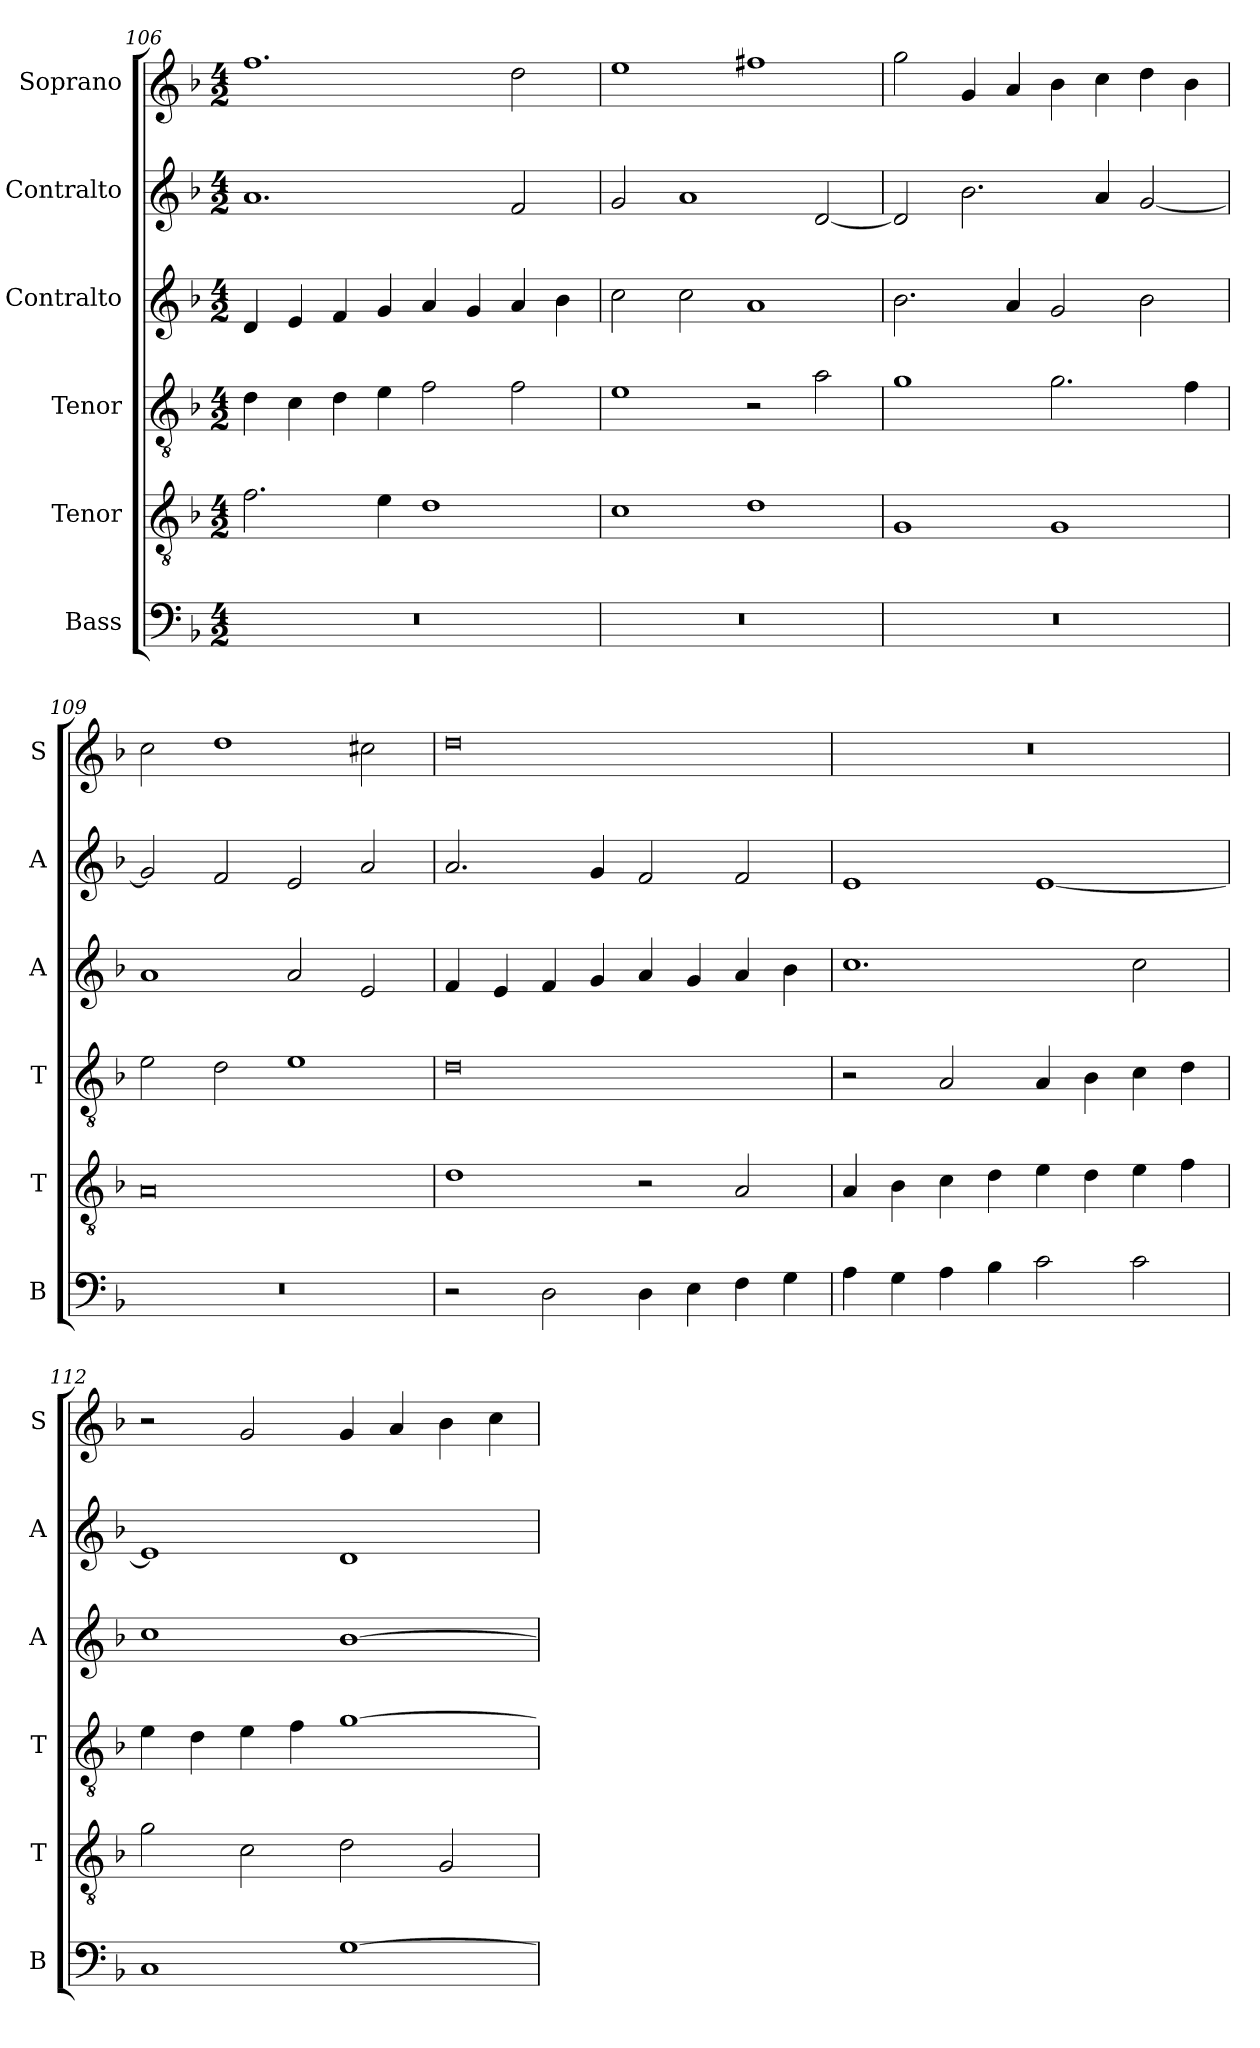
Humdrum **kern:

**kern	**kern	**kern	**kern	**kern	**kern
*part6	*part5	*part4	*part3	*part2	*part1
*staff6	*staff5	*staff4	*staff3	*staff2	*staff1
*I"Bass	*I"Tenor	*I"Tenor	*I"Contralto	*I"Contralto	*I"Soprano
*I'B	*I'T	*I'T	*I'A	*I'A	*I'S
*clefF4	*clefGv2	*clefGv2	*clefG2	*clefG2	*clefG2
*k[b-]	*k[b-]	*k[b-]	*k[b-]	*k[b-]	*k[b-]
*G:dor	*G:dor	*G:dor	*G:dor	*G:dor	*G:dor
*M4/2	*M4/2	*M4/2	*M4/2	*M4/2	*M4/2
=106	=106	=106	=106	=106	=106
0r	2.f	4d	4d	1.a	1.ff
.	.	4c	4e	.	.
.	.	4d	4f	.	.
.	4e	4e	4g	.	.
.	1d	2f	4a	.	.
.	.	.	4g	.	.
.	.	2f	4a	2f	2dd
.	.	.	4b-	.	.
=107	=107	=107	=107	=107	=107
0r	1c	1e	2cc	2g	1ee
.	.	.	2cc	1a	.
.	1d	2r	1a	.	1ff#X
.	.	2a	.	[2d	.
=108	=108	=108	=108	=108	=108
0r	1G	1g	2.b-	2d]	2gg
.	.	.	.	2.b-	4g
.	.	.	4a	.	4a
.	1G	2.g	2g	.	4b-
.	.	.	.	4a	4cc
.	.	.	2b-	[2g	4dd
.	.	4f	.	.	4b-
=109	=109	=109	=109	=109	=109
0r	0A	2e	1a	2g]	2cc
.	.	2d	.	2f	1dd
.	.	1e	2a	2e	.
.	.	.	2e	2a	2cc#X
=110	=110	=110	=110	=110	=110
2r	1d	0d	4f	2.a	0dd
.	.	.	4e	.	.
2D	.	.	4f	.	.
.	.	.	4g	4g	.
4D	2r	.	4a	2f	.
4E	.	.	4g	.	.
4F	2A	.	4a	2f	.
4G	.	.	4b-	.	.
=111	=111	=111	=111	=111	=111
4A	4A	2r	1.cc	1e	0r
4G	4B-	.	.	.	.
4A	4c	2A	.	.	.
4B-	4d	.	.	.	.
2c	4e	4A	.	[1e	.
.	4d	4B-	.	.	.
2c	4e	4c	2cc	.	.
.	4f	4d	.	.	.
=112	=112	=112	=112	=112	=112
1C	2g	4e	1cc	1e]	2r
.	.	4d	.	.	.
.	2c	4e	.	.	2g
.	.	4f	.	.	.
[1G	2d	[1g	[1b-	1d	4g
.	.	.	.	.	4a
.	2G	.	.	.	4b-
.	.	.	.	.	4cc
=	=	=	=	=	=
*-	*-	*-	*-	*-	*-
